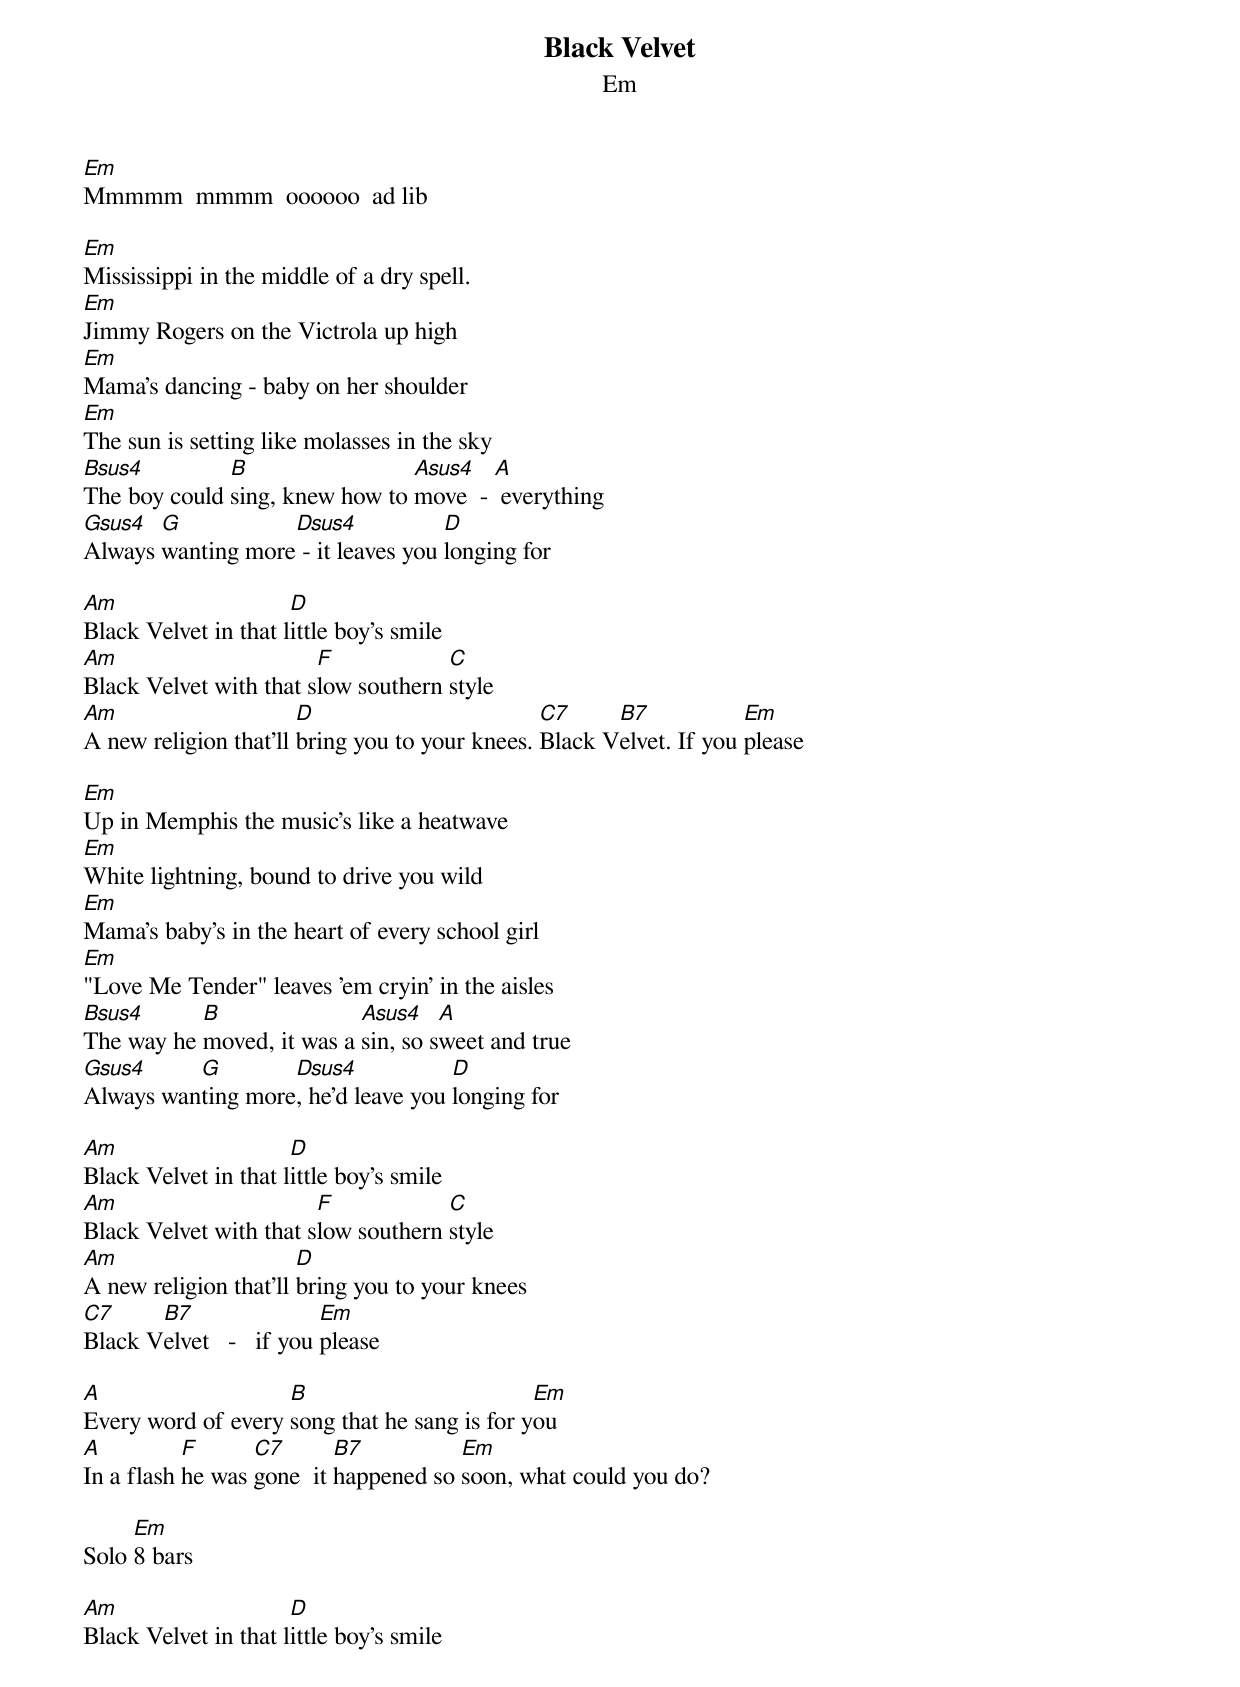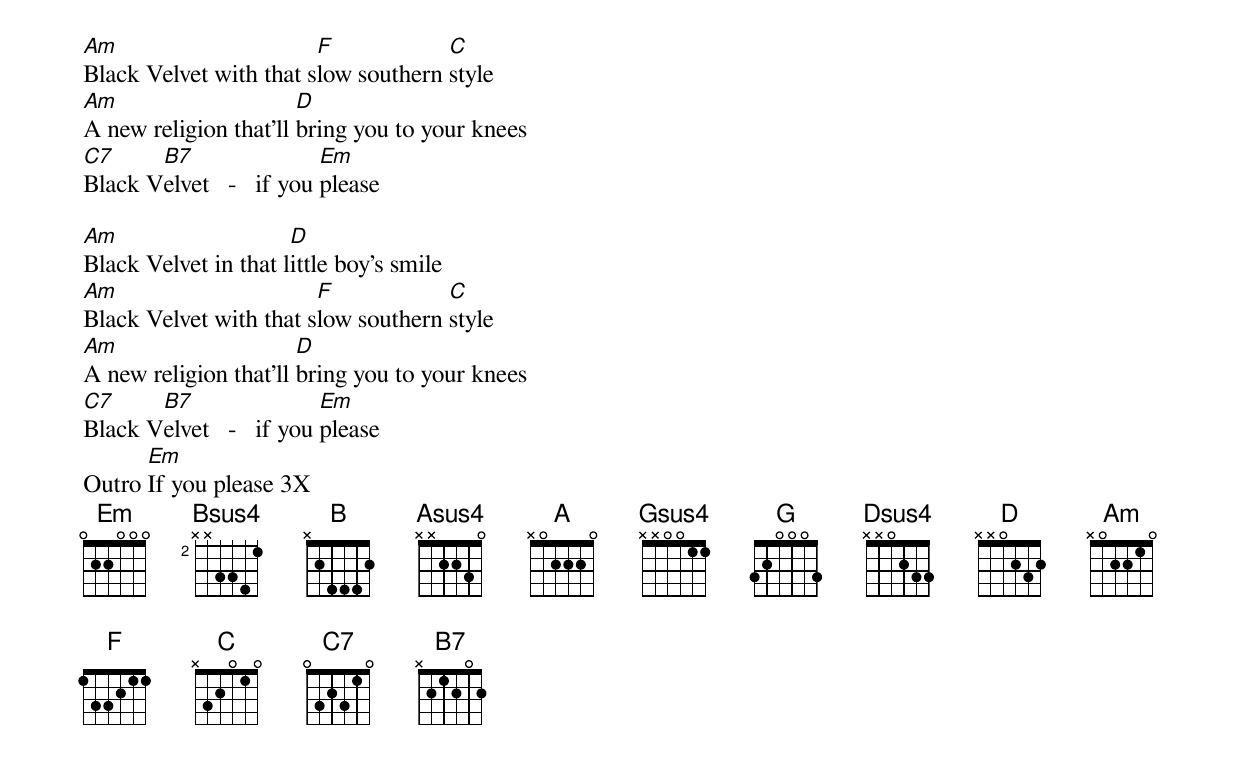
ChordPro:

{title:Black Velvet}
{subtitle:Em}

[Em]Mmmmm  mmmm  oooooo  ad lib

[Em]Mississippi in the middle of a dry spell.
[Em]Jimmy Rogers on the Victrola up high
[Em]Mama's dancing - baby on her shoulder
[Em]The sun is setting like molasses in the sky
[Bsus4]The boy could [B]sing, knew how to [Asus4]move  - [A] everything
[Gsus4]Always [G]wanting more[Dsus4] - it leaves you [D]longing for

[Am]Black Velvet in that l[D]ittle boy's smile
[Am]Black Velvet with that s[F]low southern [C]style
[Am]A new religion that'll [D]bring you to your knees. [C7]Black V[B7]elvet. If you [Em]please

[Em]Up in Memphis the music's like a heatwave
[Em]White lightning, bound to drive you wild
[Em]Mama's baby's in the heart of every school girl
[Em]"Love Me Tender" leaves 'em cryin' in the aisles
[Bsus4]The way he [B]moved, it was a [Asus4]sin, so s[A]weet and true
[Gsus4]Always wan[G]ting more[Dsus4], he'd leave you [D]longing for

[Am]Black Velvet in that l[D]ittle boy's smile
[Am]Black Velvet with that s[F]low southern [C]style
[Am]A new religion that'll [D]bring you to your knees
[C7]Black V[B7]elvet   -   if you [Em]please

[A]Every word of every [B]song that he sang is for y[Em]ou
[A]In a flash [F]he was [C7]gone  it [B7]happened so [Em]soon, what could you do?

Solo [Em]8 bars

[Am]Black Velvet in that l[D]ittle boy's smile
[Am]Black Velvet with that s[F]low southern [C]style
[Am]A new religion that'll [D]bring you to your knees
[C7]Black V[B7]elvet   -   if you [Em]please

[Am]Black Velvet in that l[D]ittle boy's smile
[Am]Black Velvet with that s[F]low southern [C]style
[Am]A new religion that'll [D]bring you to your knees
[C7]Black V[B7]elvet   -   if you [Em]please
Outro [Em]If you please 3X
